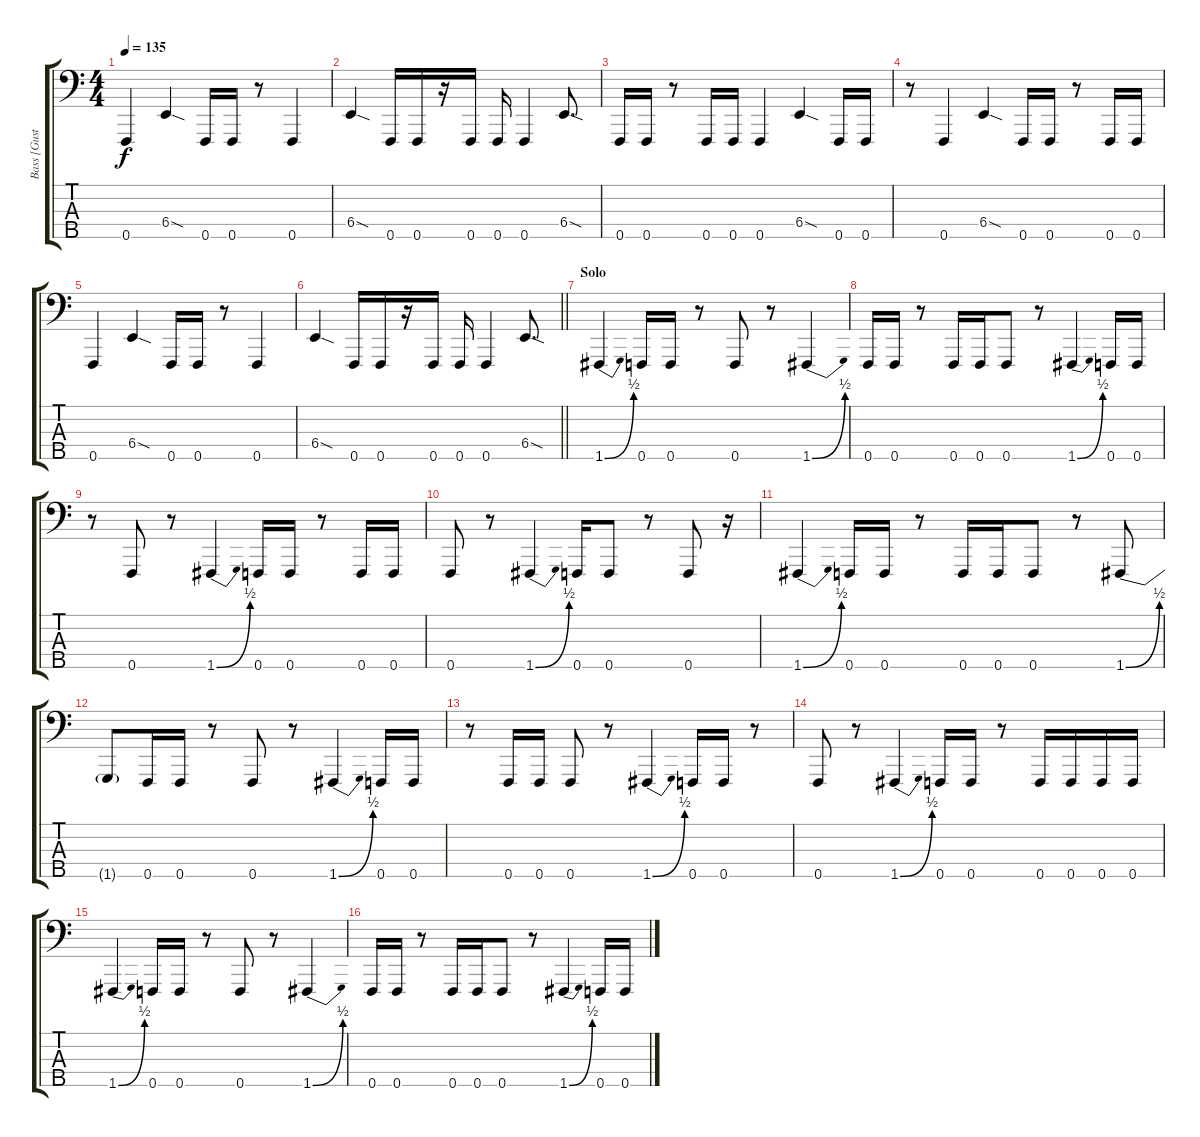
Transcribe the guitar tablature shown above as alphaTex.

\track ("Bass [Gustaf Hielm]" "Bass [Gust") {instrument electricbasspick}
\staff {score tabs}
\tuning (Db2 Ab1 Eb1 Bb0 F0) {hide}
\ts (4 4)
\tempo 135
\clef f4
\ks c
0.5.4{dy f} 6.4{sod}.4 0.5.16 0.5.16 r.8 0.5.4 |
6.4{sod}.4 0.5.16 0.5.16 r.16 0.5.16 0.5.16 0.5.4 6.4{sod}.8{d} |
0.5.16 0.5.16 r.8 0.5.16 0.5.16 0.5.4 6.4{sod}.4 0.5.16 0.5.16 |
r.8 0.5.4 6.4{sod}.4 0.5.16 0.5.16 r.8 0.5.16 0.5.16 |
0.5.4 6.4{sod}.4 0.5.16 0.5.16 r.8 0.5.4 |
\barLineRight lightlight
6.4{sod}.4 0.5.16 0.5.16 r.16 0.5.16 0.5.16 0.5.4 6.4{sod}.8{d} |
\section ("" "Solo")
1.5{be (bend 0 0 60 2)}.4 0.5.16 0.5.16 r.8 0.5.8 r.8 1.5{be (bend 0 0 60 2)}.4 |
0.5.16 0.5.16 r.8 0.5.16 0.5.16 0.5.8 r.8 1.5{be (bend 0 0 60 2)}.4 0.5.16 0.5.16 |
r.8 0.5.8 r.8 1.5{be (bend 0 0 60 2)}.4 0.5.16 0.5.16 r.8 0.5.16 0.5.16 |
0.5.8 r.8 1.5{be (bend 0 0 60 2)}.4 0.5.16 0.5.8 r.8 0.5.8 r.16 |
1.5{be (bend 0 0 60 2)}.4 0.5.16 0.5.16 r.8 0.5.16 0.5.16 0.5.8 r.8 1.5{be (bend 0 0 60 2)}.8 |
1.5{t}.8 0.5.16 0.5.16 r.8 0.5.8 r.8 1.5{be (bend 0 0 60 2)}.4 0.5.16 0.5.16 |
r.8 0.5.16 0.5.16 0.5.8 r.8 1.5{be (bend 0 0 60 2)}.4 0.5.16 0.5.16 r.8 |
0.5.8 r.8 1.5{be (bend 0 0 60 2)}.4 0.5.16 0.5.16 r.8 0.5.16 0.5.16 0.5.16 0.5.16 |
1.5{be (bend 0 0 60 2)}.4 0.5.16 0.5.16 r.8 0.5.8 r.8 1.5{be (bend 0 0 60 2)}.4 |
0.5.16 0.5.16 r.8 0.5.16 0.5.16 0.5.8 r.8 1.5{be (bend 0 0 60 2)}.4 0.5.16 0.5.16
